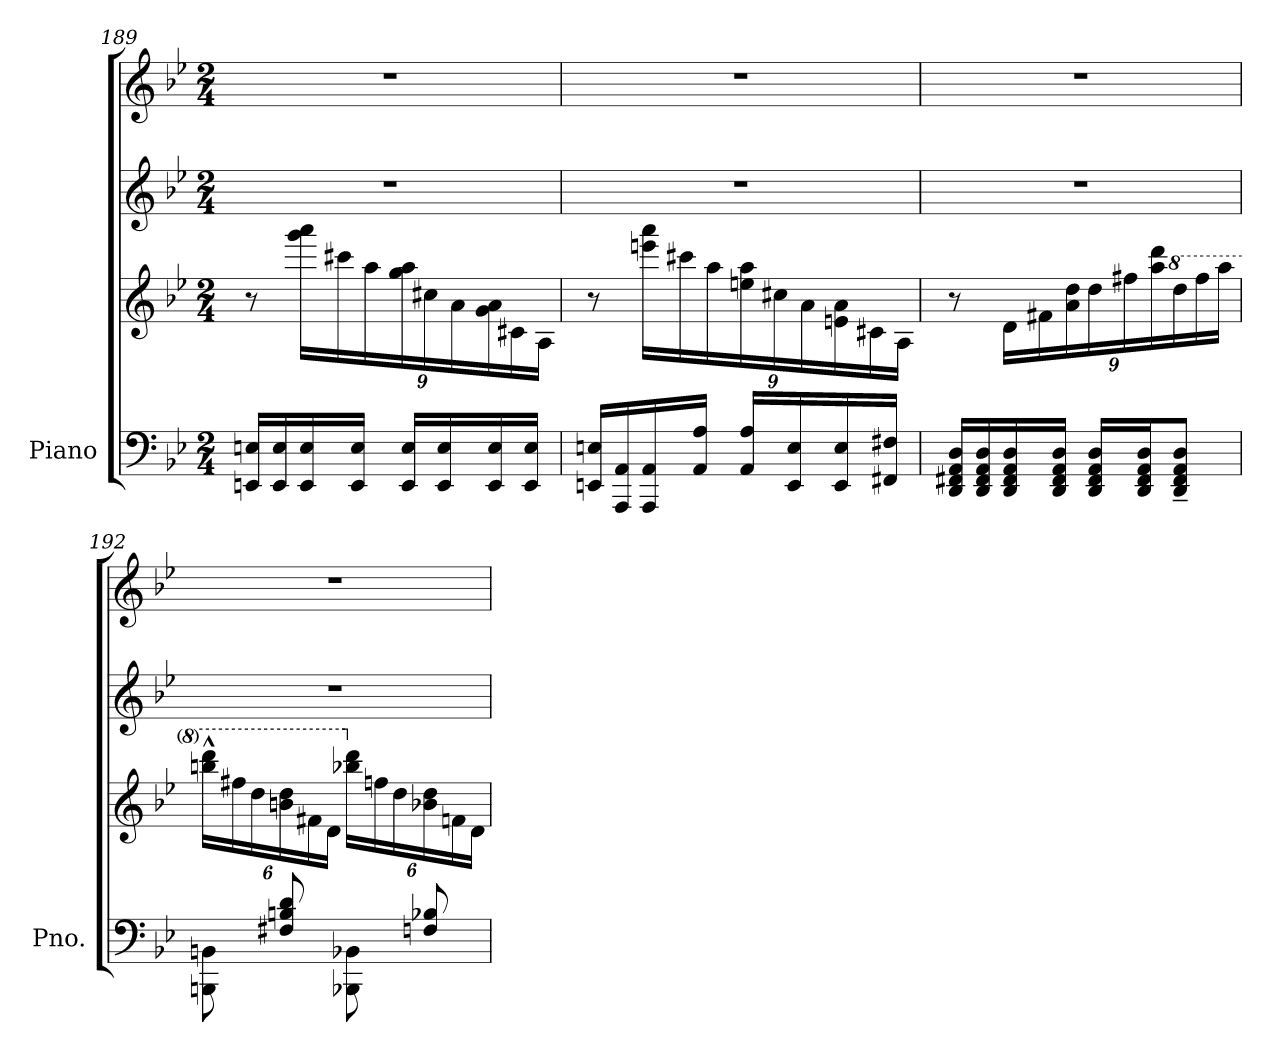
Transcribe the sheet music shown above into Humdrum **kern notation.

**kern	**kern	**kern	**kern	**dynam
*part1	*part1	*part1	*part1	*part1
*staff4	*staff3	*staff2	*staff1	*staff1/2/3/4
*I"Piano	*	*	*	*
*I'Pno.	*	*	*	*
*clefF4	*clefG2	*clefG2	*clefG2	*
*k[b-e-]	*k[b-e-]	*k[b-e-]	*k[b-e-]	*
*M2/4	*M2/4	*M2/4	*M2/4	*
=189	=189	=189	=189	=189
16EEn/ 16En/LL	8r	2r	2r	.
16EE/ 16E/	.	.	.	.
*	*Xbrackettup	*	*	*
16EE/ 16E/	24ggg\ 24aaa\LL	.	.	.
.	24ccc#X\	.	.	.
16EE/ 16E/JJ	.	.	.	.
.	24aa\	.	.	.
16EE/ 16E/LL	24gg\ 24aa\	.	.	.
.	24cc#X\	.	.	.
16EE/ 16E/	.	.	.	.
.	24a\	.	.	.
16EE/ 16E/	24g\ 24a\	.	.	.
.	24c#X\	.	.	.
16EE/ 16E/JJ	.	.	.	.
.	24A\JJ	.	.	.
!!LO:LB:g=z
=190	=190	=190	=190	=190
16EEn/ 16En/LL	8r	2r	2r	.
16AAA/ 16AA/	.	.	.	.
16AAA/ 16AA/	24eeen\ 24aaa\LL	.	.	.
.	24ccc#X\	.	.	.
16AA/ 16A/JJ	.	.	.	.
.	24aa\	.	.	.
16AA/ 16A/LL	24een\ 24aa\	.	.	.
.	24cc#X\	.	.	.
16EE/ 16E/	.	.	.	.
.	24a\	.	.	.
16EE/ 16E/	24en\ 24a\	.	.	.
.	24c#X\	.	.	.
16FF#X/ 16F#X/JJ	.	.	.	.
.	24A\JJ	.	.	.
=191	=191	=191	=191	=191
16DD/ 16FF#X/ 16AA/ 16D/LL	8r	2r	2r	.
16DD/ 16FF#/ 16AA/ 16D/	.	.	.	.
16DD/ 16FF#/ 16AA/ 16D/	24d\LL	.	.	.
.	24f#X\	.	.	.
16DD/ 16FF#/ 16AA/ 16D/JJ	.	.	.	.
.	24a\ 24dd\	.	.	.
16DD/ 16FF#/ 16AA/ 16D/LL	24dd\	.	.	.
.	24ff#X\	.	.	.
16DD/ 16FF#/ 16AA/ 16D/J	.	.	.	.
.	24aa\ 24ddd\	.	.	.
*	*8va	*	*	*
8DD/~ 8FF#/~ 8AA/~ 8D/~J	24ddd\	.	.	.
.	24fff#\	.	.	.
.	24aaa\JJ	.	.	.
=192	=192	=192	=192	=192
!	!	!	!	!LO:DY:b=3
8BBBn\ 8BBn\	24bbbn\^^ 24dddd\^^LL	2r	2r	other-dynamics
.	24fff#X\	.	.	.
.	24ddd\	.	.	.
8F#X/ 8Bn/ 8d/	24bbn\ 24ddd\	.	.	.
.	24ff#X\	.	.	.
.	24dd\JJ	.	.	.
*	*X8va	*	*	*
8BBB-X\ 8BB-X\	24bb-X\ 24ddd\LL	.	.	.
.	24ffn\	.	.	.
.	24dd\	.	.	.
8Fn/ 8B-X/	24b-X\ 24dd\	.	.	.
.	24fn\	.	.	.
.	24d\JJ	.	.	.
=	=	=	=	=
*-	*-	*-	*-	*-
